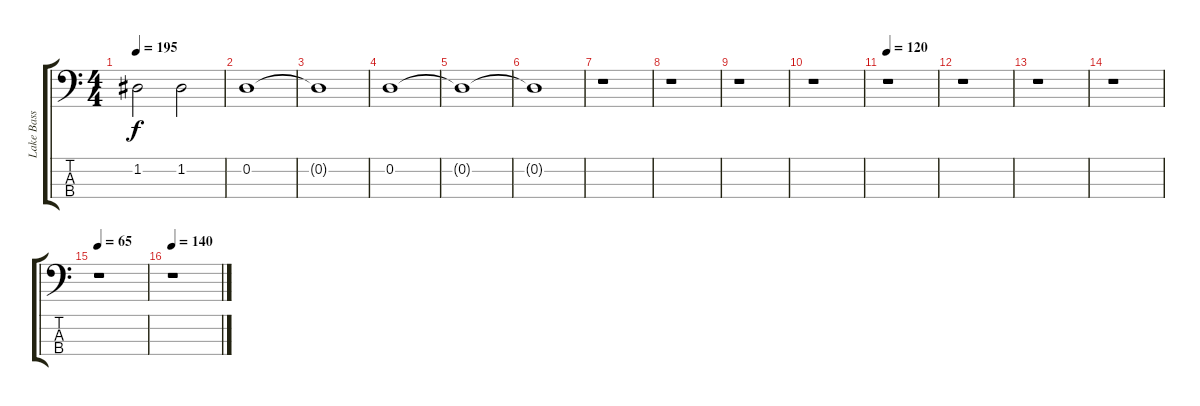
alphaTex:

\track ("Lake Bass" "Lake Bass") {instrument electricbasspick}
\staff {score tabs}
\tuning (G2 D2 A1 E1) {hide}
\ts (4 4)
\tempo 195
\clef f4
\ks c
1.2.2{dy f} 1.2.2 |
0.2.1 |
0.2{t}.1 |
0.2.1 |
0.2{t}.1 |
0.2{t}.1 |
r.1 |
r.1 |
r.1 |
r.1 |
\tempo 89
\tempo 120
r.1 |
r.1 |
r.1 |
r.1 |
\tempo 65
r.1 |
\tempo 130
\tempo 140
r.1
